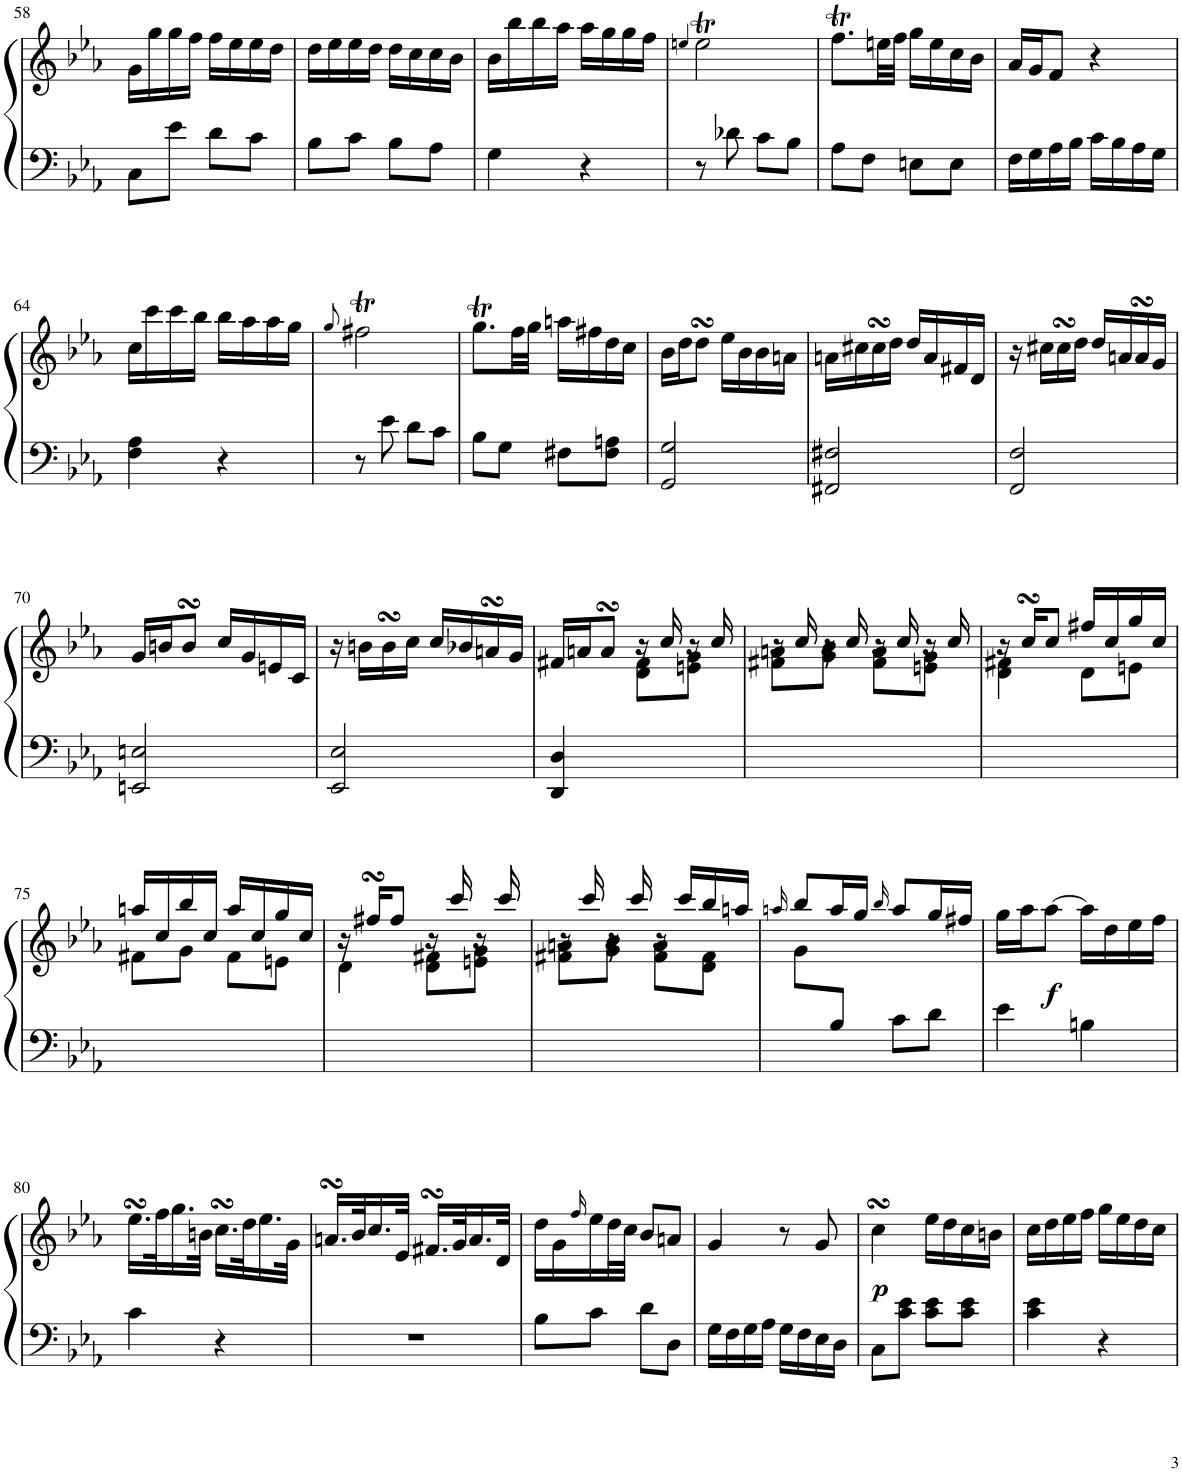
**kern	**kern	**dynam
*part1	*part1	*part1
*staff2	*staff1	*staff1/2
*I"Piano	*	*
*I'Pno.	*	*
!!LO:PB:g=z
*clefF4	*clefG2	*
*k[b-e-a-]	*k[b-e-a-]	*
*M2/4	*M2/4	*
=58	=58	=58
8C\L	16g\LL	.
.	16gg\	.
8e-\J	16gg\	.
.	16ff\JJ	.
8d\L	16ff\LL	.
.	16ee-\	.
8c\J	16ee-\	.
.	16dd\JJ	.
=59	=59	=59
8B-\L	16dd\LL	.
.	16ee-\	.
8c\J	16ee-\	.
.	16dd\JJ	.
8B-\L	16dd\LL	.
.	16cc\	.
8A-\J	16cc\	.
.	16b-\JJ	.
=60	=60	=60
4G\	16b-\LL	.
.	16bb-\	.
.	16bb-\	.
.	16aa-\JJ	.
4r	16aa-\LL	.
.	16gg\	.
.	16gg\	.
.	16ff\JJ	.
=61	=61	=61
.	4qeen/	.
8r	2eet\	.
8d-X\	.	.
8c\L	.	.
8B-\J	.	.
=62	=62	=62
8A-\L	8.ffT\L	.
8F\J	.	.
.	32een\LL	.
.	32ff\JJJ	.
8En\L	16gg\LL	.
.	16ee\	.
8E\J	16cc\	.
.	16b-\JJ	.
=63	=63	=63
16F\LL	16a-/LL	.
16G\	16g/J	.
16A-\	8f/J	.
16B-\JJ	.	.
16c\LL	4r	.
16B-\	.	.
16A-\	.	.
16G\JJ	.	.
!!LO:LB:g=z
=64	=64	=64
4F\ 4A-\	16cc\LL	.
.	16ccc\	.
.	16ccc\	.
.	16bb-\JJ	.
4r	16bb-\LL	.
.	16aa-\	.
.	16aa-\	.
.	16gg\JJ	.
=65	=65	=65
.	8qgg/	.
8r	2ff#Xt\	.
8e-\	.	.
8d\L	.	.
8c\J	.	.
=66	=66	=66
8B-\L	8.ggt\L	.
8G\J	.	.
.	32ff\LL	.
.	32gg\JJJ	.
8F#X\L	16aan\LL	.
.	16ff#X\	.
8F#\ 8An\J	16dd\	.
.	16cc\JJ	.
=67	=67	=67
2GG/ 2G/	16b-\LL	.
.	16dd\J	.
.	8ddsSsS\J	.
.	16ee-\LL	.
.	16b-\	.
.	16b-\	.
.	16an\JJ	.
=68	=68	=68
2FF#X/ 2F#X/	16an\LL	.
.	16cc#X\	.
.	16cc#sSsS\	.
.	16dd\JJ	.
.	16dd/LL	.
.	16a/	.
.	16f#X/	.
.	16d/JJ	.
=69	=69	=69
2FF/ 2F/	16r	.
.	16cc#X\LL	.
.	16cc#sSsS\	.
.	16dd\JJ	.
.	16dd/LL	.
.	16an/	.
.	16asSsS/	.
.	16g/JJ	.
!!LO:LB:g=z
=70	=70	=70
2EEn/ 2En/	16g/LL	.
.	16bn/J	.
.	8bsSsS/J	.
.	16cc/LL	.
.	16g/	.
.	16en/	.
.	16c/JJ	.
=71	=71	=71
2EE-/ 2E-/	16r	.
.	16bn\LL	.
.	16bsSsS\	.
.	16cc\JJ	.
.	16cc/LL	.
.	16b-X/	.
.	16ansSsS/	.
.	16g/JJ	.
=72	=72	=72
*	*^	*
4DD/ 4D/	16f#X/LL	4ryy	.
.	16an/J	.	.
.	8asSsS/J	.	.
4ryy	16r	8d\ 8f#\L	.
.	16cc/	.	.
.	16r	8en\ 8g\J	.
.	16cc/	.	.
=73	=73	=73	=73
2ryy	16r	8f#X\ 8an\L	.
.	16cc/	.	.
.	16r	8g\ 8b-\J	.
.	16cc/	.	.
.	16r	8f#\ 8a\L	.
.	16cc/	.	.
.	16r	8en\ 8g\J	.
.	16cc/	.	.
=74	=74	=74	=74
2ryy	16r	4d\ 4f#X\	.
.	16ccsSSS/KL	.	.
.	8cc/J	.	.
.	16ff#X/LL	8d\L	.
.	16cc/	.	.
.	16gg/	8en\J	.
.	16cc/JJ	.	.
!!LO:LB:g=z	!!
=75	=75	=75	=75
2ryy	16aan/LL	8f#X\L	.
.	16cc/	.	.
.	16bb-/	8g\J	.
.	16cc/JJ	.	.
.	16aa/LL	8f#\L	.
.	16cc/	.	.
.	16gg/	8en\J	.
.	16cc/JJ	.	.
=76	=76	=76	=76
2ryy	16r	4d\	.
.	16ff#XsSsS/KL	.	.
.	8ff#/J	.	.
.	16r	8d\ 8f#X\L	.
.	16ccc/	.	.
.	16r	8en\ 8g\J	.
.	16ccc/	.	.
=77	=77	=77	=77
2ryy	16r	8f#X\ 8an\L	.
.	16ccc/	.	.
.	16r	8g\ 8b-\J	.
.	16ccc/	.	.
.	16r	8f#\ 8a\L	.
.	16ccc/LL	.	.
.	16bb-/	8d\ 8f#\J	.
.	16aan/JJ	.	.
=78	=78	=78	=78
.	16qaan/	.	.
8ryy	8bb-/L	8g\L	.
8B-/J	16aa/L	4.ryy	.
.	16gg/JJ	.	.
.	16qbb-/	.	.
8c\L	8aa/L	.	.
8d\J	16gg/L	.	.
.	16ff#X/JJ	.	.
*	*v	*v	*
=79	=79	=79
4e-\	16gg\LL	.
.	16aa-\J	.
!	!	!LO:DY:b
.	[8aa-\J	f
4Bn\	16aa-\LL]	.
.	16dd\	.
.	16ee-\	.
.	16ff\JJ	.
!!LO:LB:g=z
=80	=80	=80
4c\	16.ee-sSSs\LL	.
.	32ff\K	.
.	16.gg\	.
.	32bn\JJk	.
4r	16.ccsSSS\LL	.
.	32dd\K	.
.	16.ee-\	.
.	32g\JJk	.
=81	=81	=81
2r	16.ansSsS/LL	.
.	32b-/K	.
.	16.cc/	.
.	32e-/JJk	.
.	16.f#XsSsS/LL	.
.	32g/K	.
.	16.a/	.
.	32d/JJk	.
=82	=82	=82
8B-\L	16dd\LL	.
.	16g\	.
.	16qff/	.
8c\J	16ee-\	.
.	32dd\L	.
.	32cc\JJJ	.
8d\L	8b-/L	.
8D\J	8an/J	.
=83	=83	=83
16G\LL	4g/	.
16F\	.	.
16G\	.	.
16A-\JJ	.	.
16G\LL	8r	.
16F\	.	.
16E-\	8g/	.
16D\JJ	.	.
=84	=84	=84
!	!	!LO:DY:b
8C\L	4ccsSSS\	p
8c\ 8e-\J	.	.
8c\ 8e-\L	16ee-\LL	.
.	16dd\	.
8c\ 8e-\J	16cc\	.
.	16bn\JJ	.
=85	=85	=85
4c\ 4e-\	16cc\LL	.
.	16dd\	.
.	16ee-\	.
.	16ff\JJ	.
4r	16gg\LL	.
.	16ee-\	.
.	16dd\	.
.	16cc\JJ	.
=	=	=
*-	*-	*-
